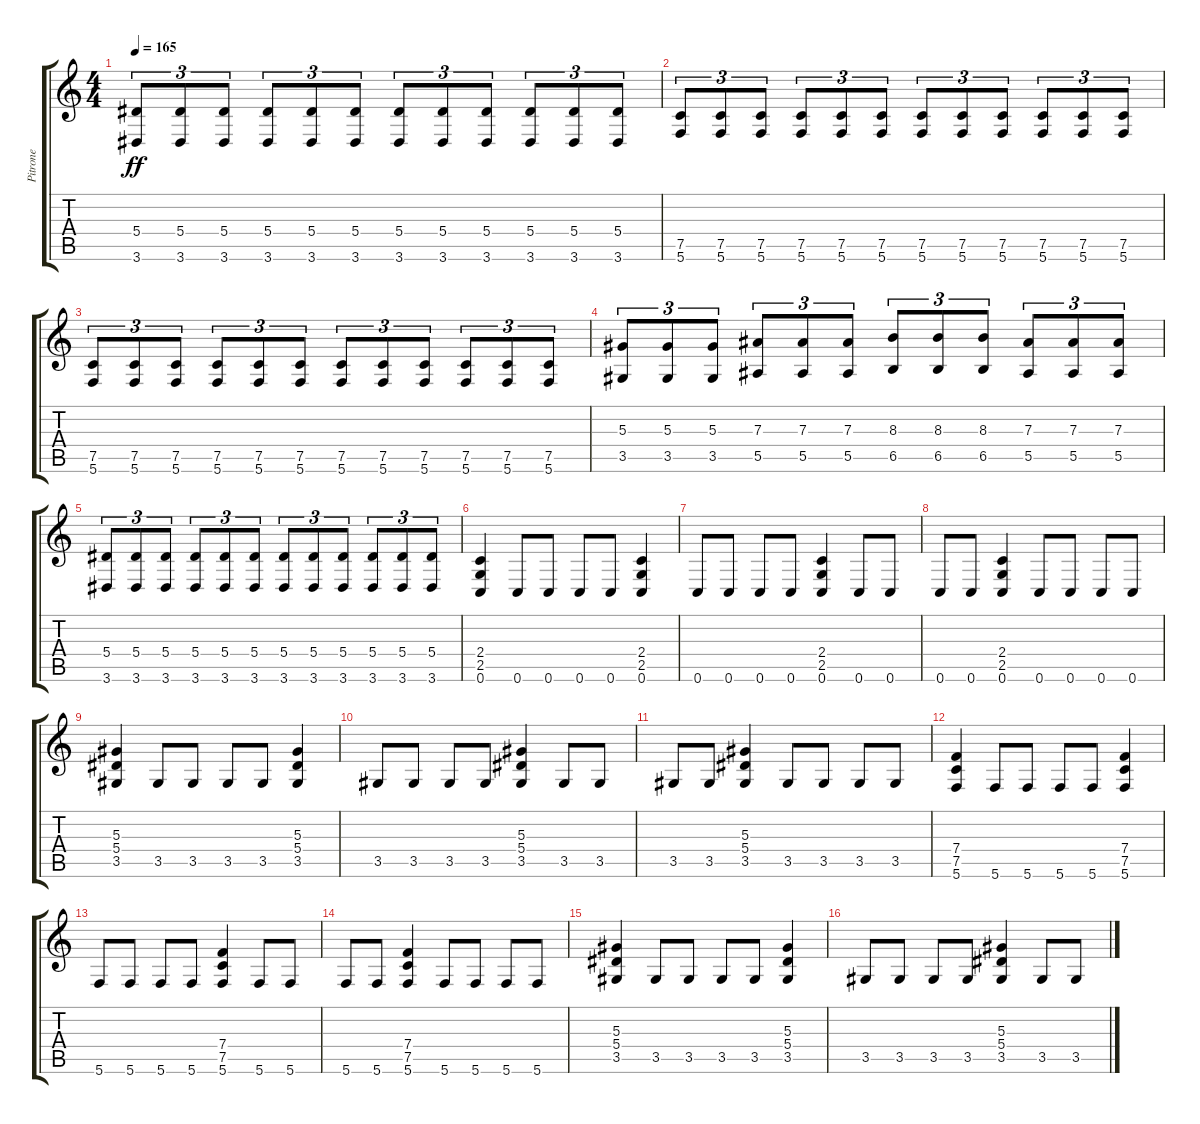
\track ("Pitrone" "Pitrone") {instrument distortionguitar}
\staff {score tabs}
\tuning (C4 G3 Eb3 Bb2 F2 C2) {hide}
\ts (4 4)
\tempo 165
\clef g2
\ks c
(5.4 3.6).8{tu (3 2) dy ff} (5.4 3.6).8{tu (3 2)} (5.4 3.6).8{tu (3 2)} (5.4 3.6).8{tu (3 2)} (5.4 3.6).8{tu (3 2)} (5.4 3.6).8{tu (3 2)} (5.4 3.6).8{tu (3 2)} (5.4 3.6).8{tu (3 2)} (5.4 3.6).8{tu (3 2)} (5.4 3.6).8{tu (3 2)} (5.4 3.6).8{tu (3 2)} (5.4 3.6).8{tu (3 2)} |
(7.5 5.6).8{tu (3 2)} (7.5 5.6).8{tu (3 2)} (7.5 5.6).8{tu (3 2)} (7.5 5.6).8{tu (3 2)} (7.5 5.6).8{tu (3 2)} (7.5 5.6).8{tu (3 2)} (7.5 5.6).8{tu (3 2)} (7.5 5.6).8{tu (3 2)} (7.5 5.6).8{tu (3 2)} (7.5 5.6).8{tu (3 2)} (7.5 5.6).8{tu (3 2)} (7.5 5.6).8{tu (3 2)} |
(7.5 5.6).8{tu (3 2)} (7.5 5.6).8{tu (3 2)} (7.5 5.6).8{tu (3 2)} (7.5 5.6).8{tu (3 2)} (7.5 5.6).8{tu (3 2)} (7.5 5.6).8{tu (3 2)} (7.5 5.6).8{tu (3 2)} (7.5 5.6).8{tu (3 2)} (7.5 5.6).8{tu (3 2)} (7.5 5.6).8{tu (3 2)} (7.5 5.6).8{tu (3 2)} (7.5 5.6).8{tu (3 2)} |
(5.3 3.5).8{tu (3 2)} (5.3 3.5).8{tu (3 2)} (5.3 3.5).8{tu (3 2)} (7.3 5.5).8{tu (3 2)} (7.3 5.5).8{tu (3 2)} (7.3 5.5).8{tu (3 2)} (8.3 6.5).8{tu (3 2)} (8.3 6.5).8{tu (3 2)} (8.3 6.5).8{tu (3 2)} (7.3 5.5).8{tu (3 2)} (7.3 5.5).8{tu (3 2)} (7.3 5.5).8{tu (3 2)} |
(5.4 3.6).8{tu (3 2)} (5.4 3.6).8{tu (3 2)} (5.4 3.6).8{tu (3 2)} (5.4 3.6).8{tu (3 2)} (5.4 3.6).8{tu (3 2)} (5.4 3.6).8{tu (3 2)} (5.4 3.6).8{tu (3 2)} (5.4 3.6).8{tu (3 2)} (5.4 3.6).8{tu (3 2)} (5.4 3.6).8{tu (3 2)} (5.4 3.6).8{tu (3 2)} (5.4 3.6).8{tu (3 2)} |
(2.4 2.5 0.6).4 0.6.8 0.6.8 0.6.8 0.6.8 (2.4 2.5 0.6).4 |
0.6.8 0.6.8 0.6.8 0.6.8 (2.4 2.5 0.6).4 0.6.8 0.6.8 |
0.6.8 0.6.8 (2.4 2.5 0.6).4 0.6.8 0.6.8 0.6.8 0.6.8 |
(5.3 5.4 3.5).4 3.5.8 3.5.8 3.5.8 3.5.8 (5.3 5.4 3.5).4 |
3.5.8 3.5.8 3.5.8 3.5.8 (5.3 5.4 3.5).4 3.5.8 3.5.8 |
3.5.8 3.5.8 (5.3 5.4 3.5).4 3.5.8 3.5.8 3.5.8 3.5.8 |
(7.4 7.5 5.6).4 5.6.8 5.6.8 5.6.8 5.6.8 (7.4 7.5 5.6).4 |
5.6.8 5.6.8 5.6.8 5.6.8 (7.4 7.5 5.6).4 5.6.8 5.6.8 |
5.6.8 5.6.8 (7.4 7.5 5.6).4 5.6.8 5.6.8 5.6.8 5.6.8 |
(5.3 5.4 3.5).4 3.5.8 3.5.8 3.5.8 3.5.8 (5.3 5.4 3.5).4 |
3.5.8 3.5.8 3.5.8 3.5.8 (5.3 5.4 3.5).4 3.5.8 3.5.8
